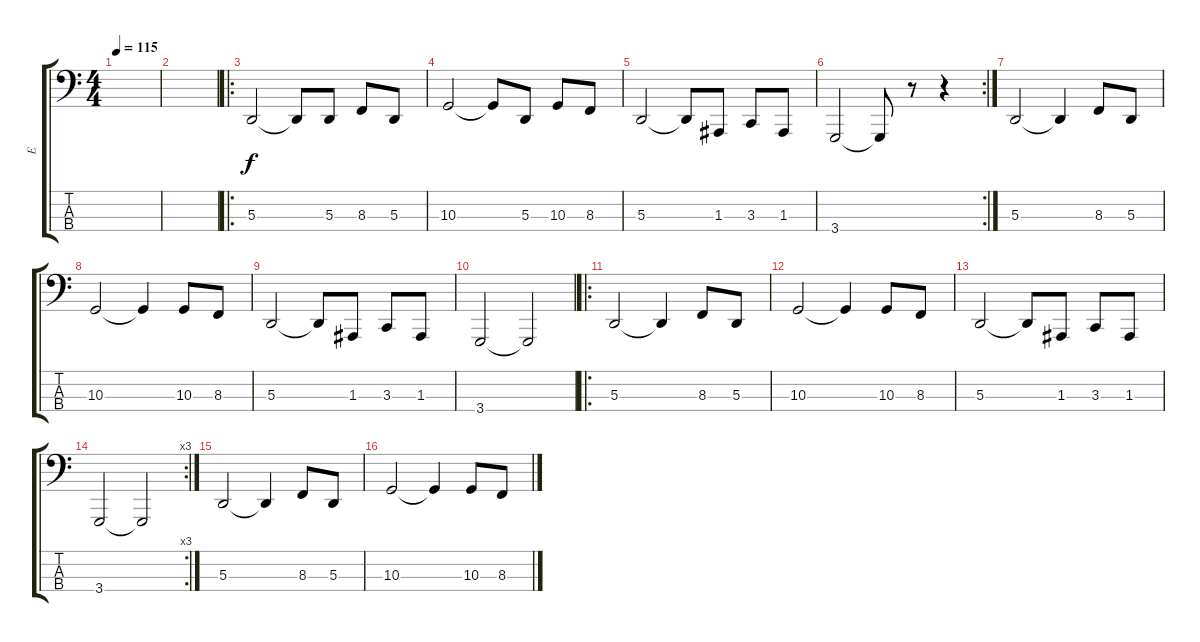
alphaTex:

\track ("E" "E") {instrument synthbrass2}
\staff {score tabs}
\tuning (G2 D2 A1 E1) {hide}
\ts (4 4)
\tempo 115
\clef f4
\ks c
|
|
\ro
5.3.2 5.3{t}.8 5.3.8 8.3.8 5.3.8 |
10.3.2 10.3{t}.8 5.3.8 10.3.8 8.3.8 |
5.3.2 5.3{t}.8 1.3.8 3.3.8 1.3.8 |
\rc 2
3.4.2 3.4{t}.8 r.8 r.4 |
5.3.2 5.3{t}.4 8.3.8 5.3.8 |
10.3.2 10.3{t}.4 10.3.8 8.3.8 |
5.3.2 5.3{t}.8 1.3.8 3.3.8 1.3.8 |
3.4.2 3.4{t}.2 |
\ro
5.3.2 5.3{t}.4 8.3.8 5.3.8 |
10.3.2 10.3{t}.4 10.3.8 8.3.8 |
5.3.2 5.3{t}.8 1.3.8 3.3.8 1.3.8 |
\rc 3
3.4.2 3.4{t}.2 |
5.3.2 5.3{t}.4 8.3.8 5.3.8 |
10.3.2 10.3{t}.4 10.3.8 8.3.8
